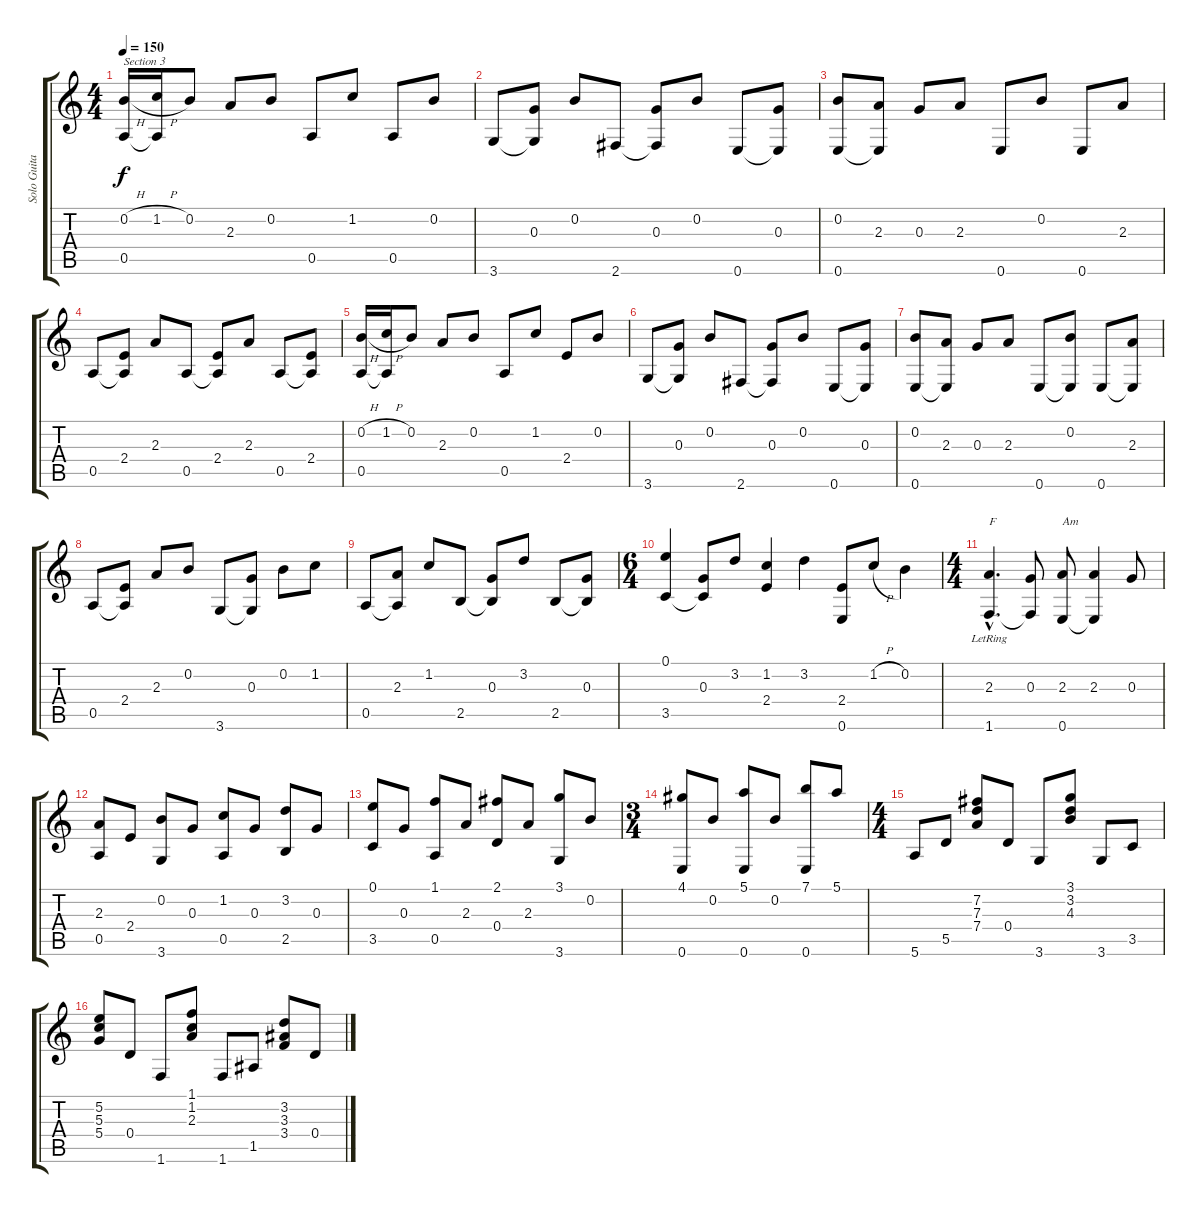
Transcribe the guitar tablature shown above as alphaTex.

\track ("Solo Guitar" "Solo Guita") {instrument acousticguitarsteel}
\staff {score tabs}
\tuning (E4 B3 G3 D3 A2 E2) {hide}
\ts (4 4)
\tempo 150
\clef g2
\ks c
(0.2{h} 0.5).16{txt "Section 3" dy f} (1.2{h} 0.5{t}).16 0.2.8 2.3.8 0.2.8 0.5.8 1.2.8 0.5.8 0.2.8 |
3.6.8 (0.3 3.6{t}).8 0.2.8 2.6.8 (0.3 2.6{t}).8 0.2.8 0.6.8 (0.3 0.6{t}).8 |
(0.2 0.6).8 (2.3 0.6{t}).8 0.3.8 2.3.8 0.6.8 0.2.8 0.6.8 2.3.8 |
0.5.8 (2.4 0.5{t}).8 2.3.8 0.5.8 (2.4 0.5{t}).8 2.3.8 0.5.8 (2.4 0.5{t}).8 |
(0.2{h} 0.5).16 (1.2{h} 0.5{t}).16 0.2.8 2.3.8 0.2.8 0.5.8 1.2.8 2.4.8 0.2.8 |
3.6.8 (0.3 3.6{t}).8 0.2.8 2.6.8 (0.3 2.6{t}).8 0.2.8 0.6.8 (0.3 0.6{t}).8 |
(0.2 0.6).8 (2.3 0.6{t}).8 0.3.8 2.3.8 0.6.8 (0.2 0.6{t}).8 0.6.8 (2.3 0.6{t}).8 |
0.5.8 (2.4 0.5{t}).8 2.3.8 0.2.8 3.6.8 (0.3 3.6{t}).8 0.2.8 1.2.8 |
0.5.8 (2.3 0.5{t}).8 1.2.8 2.5.8 (0.3 2.5{t}).8 3.2.8 2.5.8 (0.3 2.5{t}).8 |
\ts (6 4)
(0.1 3.5).4 (0.3 3.5{t}).8 3.2.8 (1.2 2.4).4 3.2.4 (2.4 0.6).8 1.2{h}.8 0.2.4 |
\ts (4 4)
(2.3{hac} 1.6{hac lr}).4{d txt "F"} (0.3 1.6{t}).8 (2.3 0.6).8{txt "Am"} (2.3 0.6{t}).4 0.3.8 |
(2.3 0.5).8 2.4.8 (0.2 3.6).8 0.3.8 (1.2 0.5).8 0.3.8 (3.2 2.5).8 0.3.8 |
(0.1 3.5).8 0.3.8 (1.1 0.5).8 2.3.8 (2.1 0.4).8 2.3.8 (3.1 3.6).8 0.2.8 |
\ts (3 4)
(4.1 0.6).8 0.2.8 (5.1 0.6).8 0.2.8 (7.1 0.6).8 5.1.8 |
\ts (4 4)
5.6.8 5.5.8 (7.2 7.3 7.4).8 0.4.8 3.6.8 (3.1 3.2 4.3).8 3.6.8 3.5.8 |
(5.2 5.3 5.4).8 0.4.8 1.6.8 (1.1 1.2 2.3).8 1.6.8 1.5.8 (3.2 3.3 3.4).8 0.4.8
